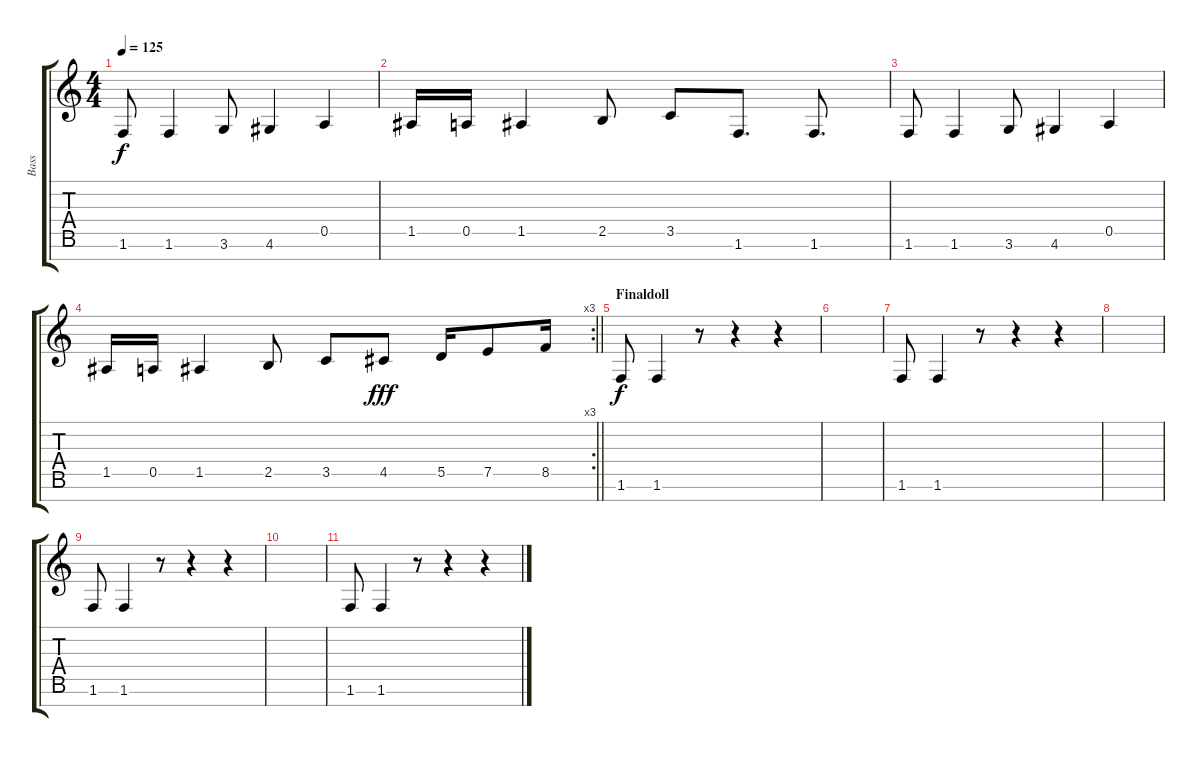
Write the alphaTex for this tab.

\track ("Bass" "Bass") {instrument fretlessbass}
\staff {score tabs}
\tuning (E4 B3 G3 D3 A2 E2 B1) {hide}
\ts (4 4)
\tempo 125
\clef g2
\ks c
1.6.8{dy f} 1.6.4 3.6.8 4.6.4 0.5.4 |
1.5.16 0.5.16 1.5.4 2.5.8 3.5.8 1.6.8{d} 1.6.8{d} |
1.6.8 1.6.4 3.6.8 4.6.4 0.5.4 |
\rc 3
\barLineRight lightlight
1.5.16 0.5.16 1.5.4 2.5.8 3.5.8 4.5.8{dy fff} 5.5.16 7.5.8 8.5.16 |
\section ("" "Finaldoll")
1.6.8{dy f} 1.6.4 r.8 r.4 r.4 |
|
1.6.8 1.6.4 r.8 r.4 r.4 |
|
1.6.8 1.6.4 r.8 r.4 r.4 |
|
1.6.8 1.6.4 r.8 r.4 r.4
